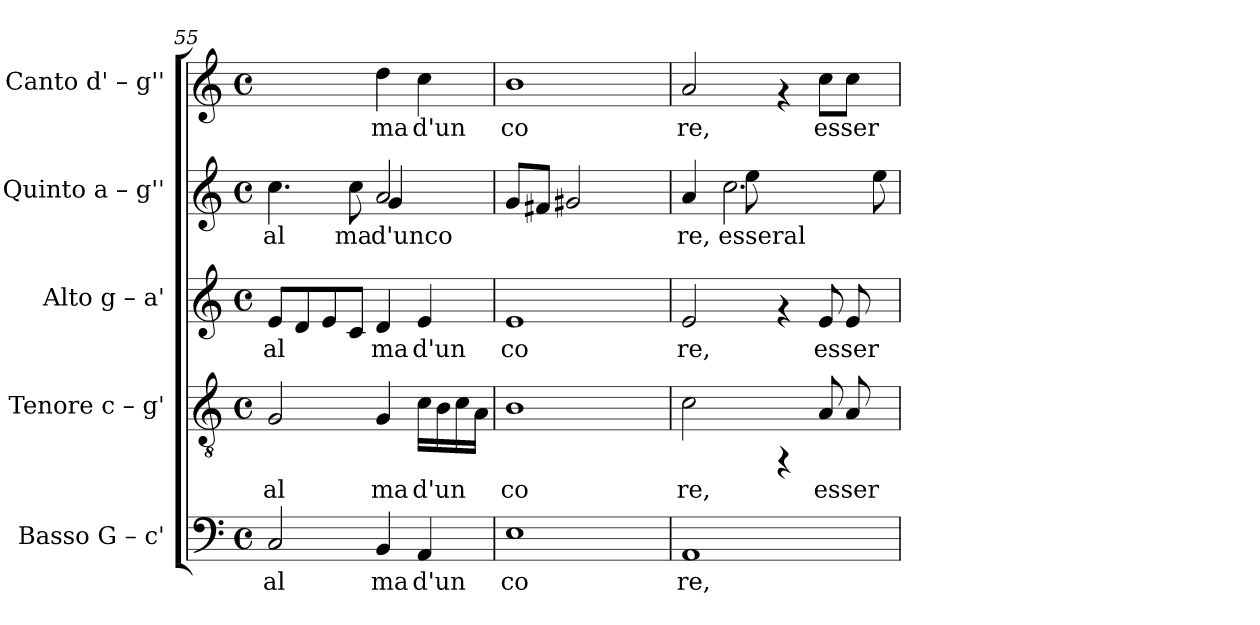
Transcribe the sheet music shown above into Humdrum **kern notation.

**kern	**text	**kern	**text	**kern	**text	**kern	**text	**kern	**text
*part5	*part5	*part4	*part4	*part3	*part3	*part2	*part2	*part1	*part1
*staff5	*staff5	*staff4	*staff4	*staff3	*staff3	*staff2	*staff2	*staff1	*staff1
*I"Basso  G – c'	*	*I"Tenore  c – g'	*	*I"Alto  g – a'	*	*I"Quinto  a – g''	*	*I"Canto  d' – g''	*
!!LO:PB:g=z
*clefF4	*	*clefGv2	*	*clefG2	*	*clefG2	*	*clefG2	*
*k[]	*	*k[]	*	*k[]	*	*k[]	*	*k[]	*
*C:	*	*C:	*	*C:	*	*C:	*	*C:	*
*M4/4	*	*M4/4	*	*M4/4	*	*M4/4	*	*M4/4	*
*met(c)	*	*met(c)	*	*met(c)	*	*met(c)	*	*met(c)	*
=55	=55	=55	=55	=55	=55	=55	=55	=55	=55
!	!LO:LY:b:rj	!	!LO:LY:b:rj	!	!LO:LY:b:rj	!	!LO:LY:b:rj	!	!
*	*	*	*	*	*	*^	*	*	*
2C/	al	2G/	al	8e/L	al	4.cc\	2ryy	al	2ryy	.
!	!	!	!	!	!LO:LY:b:rj	!	!	!	!	!
.	.	.	.	8d/	.	.	.	.	.	.
!	!	!	!	!	!LO:LY:b:rj	!	!	!	!	!
.	.	.	.	8e/	.	.	.	.	.	.
!	!	!	!	!	!LO:LY:b:rj	!	!	!LO:LY:b:rj	!	!
.	.	.	.	8c/J	.	8cc\	.	ma	.	.
!	!LO:LY:b:rj	!	!LO:LY:b:rj	!	!LO:LY:b:rj	!	!	!LO:LY:b:rj	!	!LO:LY:b:rj
4BB/	ma	4G/	ma	4d/	ma	2a/	4g/	d'unco	4dd\	ma
!	!LO:LY:b:rj	!	!LO:LY:b:rj	!	!LO:LY:b:rj	!	!	!	!	!LO:LY:b:rj
4AA/	d'un	16c\L	d'un	4e/	d'un	.	4ryy	.	4cc\	d'un
!	!	!	!LO:LY:b:rj	!	!	!	!	!	!	!
.	.	16B\	.	.	.	.	.	.	.	.
!	!	!	!LO:LY:b:rj	!	!	!	!	!	!	!
.	.	16c\	.	.	.	.	.	.	.	.
!	!	!	!LO:LY:b:rj	!	!	!	!	!	!	!
.	.	16A\J	.	.	.	.	.	.	.	.
*	*	*	*	*	*	*v	*v	*	*	*
=56	=56	=56	=56	=56	=56	=56	=56	=56	=56
!	!LO:LY:b:rj	!	!LO:LY:b:rj	!	!LO:LY:b:rj	!	!LO:LY:b:rj	!	!LO:LY:b:rj
1E	co	1B	co	1e	co	8g/L	.	1b	co
!	!	!	!	!	!	!	!LO:LY:b:rj	!	!
.	.	.	.	.	.	8f#/J	.	.	.
!	!	!	!	!	!	!	!LO:LY:b:rj	!	!
.	.	.	.	.	.	2g#X/	.	.	.
.	.	.	.	.	.	4ryy	.	.	.
=57	=57	=57	=57	=57	=57	=57	=57	=57	=57
!	!LO:LY:b:rj	!	!LO:LY:b:rj	!	!LO:LY:b:rj	!	!LO:LY:b:rj	!	!LO:LY:b:rj
*	*	*	*	*	*	*^	*	*	*
1AA	re,	2c\	re,	2e/	re,	4a/	4ryy	re,	2a/	re,
!	!	!	!	!	!	!	!	!LO:LY:b:rj	!	!
.	.	.	.	.	.	2.cc\	8ee\	esseral	.	.
.	.	.	.	.	.	.	2.ryy	.	.	.
.	.	4rFF	.	4rf	.	.	.	.	4rf	.
!	!	!	!LO:LY:b:rj	!	!LO:LY:b:rj	!	!	!	!	!LO:LY:b:rj
.	.	8A/	es	8e/	esser	.	.	.	8cc\L	esser
!	!	!	!LO:LY:b:rj	!	!LO:LY:b:rj	!	!	!	!	!LO:LY:b:rj
.	.	8A/	ser	8e/	.	.	.	.	8cc\J	.
!	!	!	!	!	!	!	!	!LO:LY:b:rj	!	!
8ryy	.	8ryy	.	8ryy	.	8ee\	.	.	8ryy	.
*	*	*	*	*	*	*v	*v	*	*	*
=	=	=	=	=	=	=	=	=	=
*-	*-	*-	*-	*-	*-	*-	*-	*-	*-
